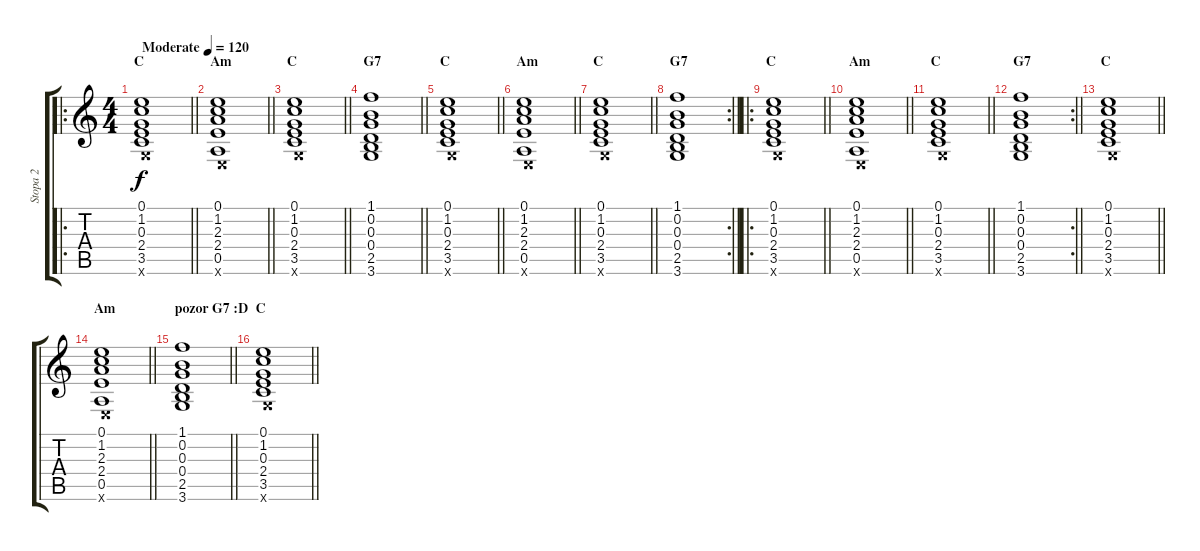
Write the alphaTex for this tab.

\track ("Stopa 2" "Stopa 2") {instrument acousticguitarsteel}
\staff {score tabs}
\tuning (E4 B3 G3 D3 A2 E2) {hide}
\ro
\ts (4 4)
\section ("" "C")
\tempo (120 "Moderate")
\clef g2
\barLineRight lightlight
\ks c
(0.1 1.2 0.3 2.4 3.5 3.6{x}).1{dy f instrument acousticguitarsteel} |
\section ("" "Am")
\barLineRight lightlight
(0.1 1.2 2.3 2.4 0.5 0.6{x}).1 |
\section ("" "C")
\barLineRight lightlight
(0.1 1.2 0.3 2.4 3.5 3.6{x}).1 |
\section ("" "G7")
\barLineRight lightlight
(1.1 0.2 0.3 0.4 2.5 3.6).1 |
\section ("" "C")
\barLineRight lightlight
(0.1 1.2 0.3 2.4 3.5 3.6{x}).1 |
\section ("" "Am")
\barLineRight lightlight
(0.1 1.2 2.3 2.4 0.5 0.6{x}).1 |
\section ("" "C")
\barLineRight lightlight
(0.1 1.2 0.3 2.4 3.5 3.6{x}).1 |
\rc 2
\section ("" "G7")
\barLineRight lightlight
(1.1 0.2 0.3 0.4 2.5 3.6).1 |
\ro
\section ("" "C")
\barLineRight lightlight
(0.1 1.2 0.3 2.4 3.5 3.6{x}).1 |
\section ("" "Am")
\barLineRight lightlight
(0.1 1.2 2.3 2.4 0.5 0.6{x}).1 |
\section ("" "C")
\barLineRight lightlight
(0.1 1.2 0.3 2.4 3.5 3.6{x}).1 |
\rc 2
\section ("" "G7")
\barLineRight lightlight
(1.1 0.2 0.3 0.4 2.5 3.6).1 |
\section ("" "C")
\barLineRight lightlight
(0.1 1.2 0.3 2.4 3.5 3.6{x}).1 |
\section ("" "Am")
\barLineRight lightlight
(0.1 1.2 2.3 2.4 0.5 0.6{x}).1 |
\section ("" "pozor G7 :D")
\barLineRight lightlight
(1.1 0.2 0.3 0.4 2.5 3.6).1 |
\section ("" "C")
\barLineRight lightlight
(0.1 1.2 0.3 2.4 3.5 3.6{x}).1
